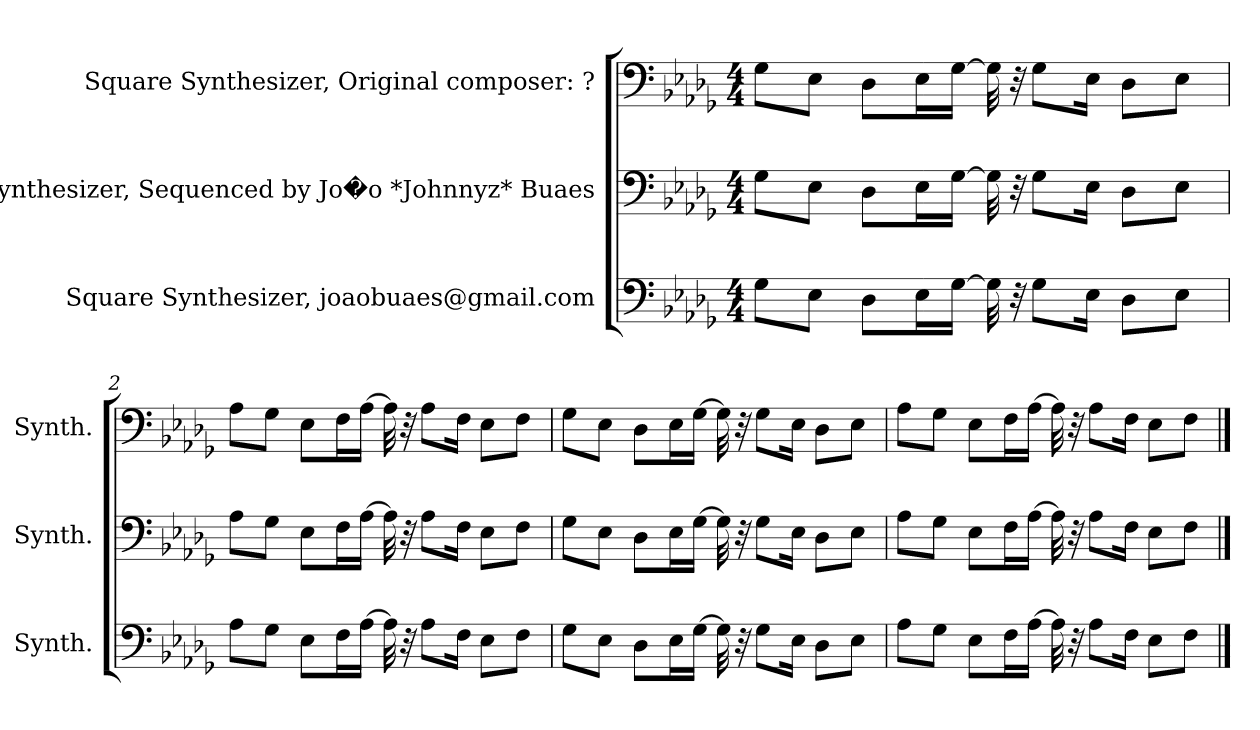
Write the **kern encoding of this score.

**kern	**kern	**kern
*part3	*part2	*part1
*staff3	*staff2	*staff1
*I"Square Synthesizer, joaobuaes@gmail.com	*I"Square Synthesizer, Sequenced by Jo�o *Johnnyz* Buaes	*I"Square Synthesizer, Original composer: ?
*I'Synth.	*I'Synth.	*I'Synth.
*clefF4	*clefF4	*clefF4
*k[b-e-a-d-g-]	*k[b-e-a-d-g-]	*k[b-e-a-d-g-]
*M4/4	*M4/4	*M4/4
*MM110	*MM110	*MM110
=1	=1	=1
8G-\L	8G-\L	8G-\L
8E-\J	8E-\J	8E-\J
8D-\L	8D-\L	8D-\L
16E-\L	16E-\L	16E-\L
[16G-\JJ	[16G-\JJ	[16G-\JJ
32G-\]	32G-\]	32G-\]
32r	32r	32r
8G-\L	8G-\L	8G-\L
16E-\Jk	16E-\Jk	16E-\Jk
8D-\L	8D-\L	8D-\L
8E-\J	8E-\J	8E-\J
!!LO:LB:g=z
=2	=2	=2
8A-\L	8A-\L	8A-\L
8G-\J	8G-\J	8G-\J
8E-\L	8E-\L	8E-\L
16F\L	16F\L	16F\L
[16A-\JJ	[16A-\JJ	[16A-\JJ
32A-\]	32A-\]	32A-\]
32r	32r	32r
8A-\L	8A-\L	8A-\L
16F\Jk	16F\Jk	16F\Jk
8E-\L	8E-\L	8E-\L
8F\J	8F\J	8F\J
=3	=3	=3
8G-\L	8G-\L	8G-\L
8E-\J	8E-\J	8E-\J
8D-\L	8D-\L	8D-\L
16E-\L	16E-\L	16E-\L
[16G-\JJ	[16G-\JJ	[16G-\JJ
32G-\]	32G-\]	32G-\]
32r	32r	32r
8G-\L	8G-\L	8G-\L
16E-\Jk	16E-\Jk	16E-\Jk
8D-\L	8D-\L	8D-\L
8E-\J	8E-\J	8E-\J
=4	=4	=4
8A-\L	8A-\L	8A-\L
8G-\J	8G-\J	8G-\J
8E-\L	8E-\L	8E-\L
16F\L	16F\L	16F\L
[16A-\JJ	[16A-\JJ	[16A-\JJ
32A-\]	32A-\]	32A-\]
32r	32r	32r
8A-\L	8A-\L	8A-\L
16F\Jk	16F\Jk	16F\Jk
8E-\L	8E-\L	8E-\L
8F\J	8F\J	8F\J
==	==	==
*-	*-	*-
